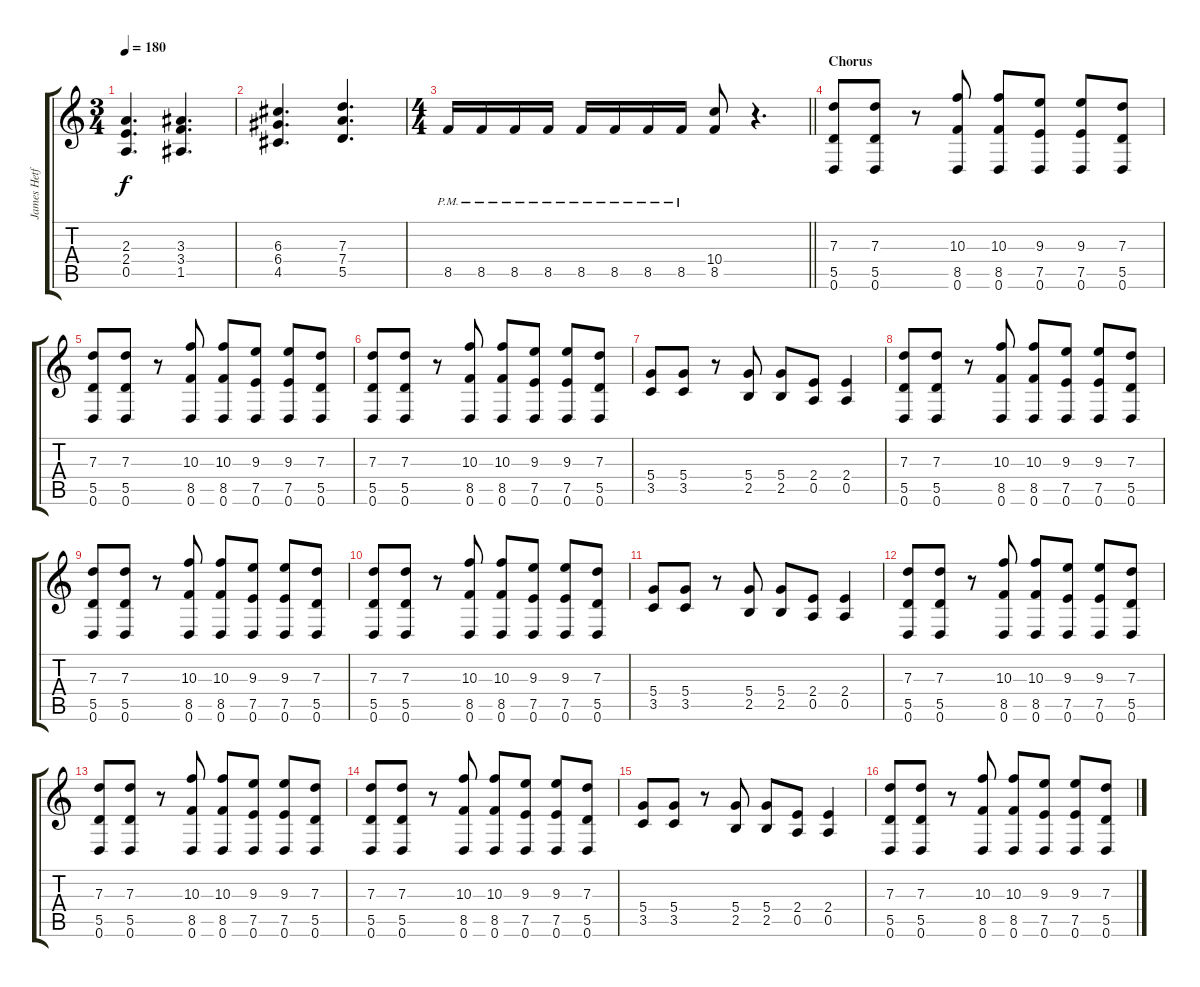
\track ("James Hetfield Guitar" "James Hetf") {instrument distortionguitar}
\staff {score tabs}
\tuning (E4 B3 G3 D3 A2 D2) {hide}
\ts (3 4)
\tempo 180
\clef g2
\ks c
(2.3 2.4 0.5).4{d dy f} (3.3 3.4 1.5).4{d} |
(6.3 6.4 4.5).4{d} (7.3 7.4 5.5).4{d} |
\ts (4 4)
\barLineRight lightlight
8.5{pm}.16 8.5{pm}.16 8.5{pm}.16 8.5{pm}.16 8.5{pm}.16 8.5{pm}.16 8.5{pm}.16 8.5{pm}.16 (10.4 8.5).8 r.4{d} |
\section ("" "Chorus")
(7.3 5.5 0.6).8 (7.3 5.5 0.6).8 r.8 (10.3 8.5 0.6).8 (10.3 8.5 0.6).8 (9.3 7.5 0.6).8 (9.3 7.5 0.6).8 (7.3 5.5 0.6).8 |
(7.3 5.5 0.6).8 (7.3 5.5 0.6).8 r.8 (10.3 8.5 0.6).8 (10.3 8.5 0.6).8 (9.3 7.5 0.6).8 (9.3 7.5 0.6).8 (7.3 5.5 0.6).8 |
(7.3 5.5 0.6).8 (7.3 5.5 0.6).8 r.8 (10.3 8.5 0.6).8 (10.3 8.5 0.6).8 (9.3 7.5 0.6).8 (9.3 7.5 0.6).8 (7.3 5.5 0.6).8 |
(5.4 3.5).8 (5.4 3.5).8 r.8 (5.4 2.5).8 (5.4 2.5).8 (2.4 0.5).8 (2.4 0.5).4 |
(7.3 5.5 0.6).8 (7.3 5.5 0.6).8 r.8 (10.3 8.5 0.6).8 (10.3 8.5 0.6).8 (9.3 7.5 0.6).8 (9.3 7.5 0.6).8 (7.3 5.5 0.6).8 |
(7.3 5.5 0.6).8 (7.3 5.5 0.6).8 r.8 (10.3 8.5 0.6).8 (10.3 8.5 0.6).8 (9.3 7.5 0.6).8 (9.3 7.5 0.6).8 (7.3 5.5 0.6).8 |
(7.3 5.5 0.6).8 (7.3 5.5 0.6).8 r.8 (10.3 8.5 0.6).8 (10.3 8.5 0.6).8 (9.3 7.5 0.6).8 (9.3 7.5 0.6).8 (7.3 5.5 0.6).8 |
(5.4 3.5).8 (5.4 3.5).8 r.8 (5.4 2.5).8 (5.4 2.5).8 (2.4 0.5).8 (2.4 0.5).4 |
(7.3 5.5 0.6).8 (7.3 5.5 0.6).8 r.8 (10.3 8.5 0.6).8 (10.3 8.5 0.6).8 (9.3 7.5 0.6).8 (9.3 7.5 0.6).8 (7.3 5.5 0.6).8 |
(7.3 5.5 0.6).8 (7.3 5.5 0.6).8 r.8 (10.3 8.5 0.6).8 (10.3 8.5 0.6).8 (9.3 7.5 0.6).8 (9.3 7.5 0.6).8 (7.3 5.5 0.6).8 |
(7.3 5.5 0.6).8 (7.3 5.5 0.6).8 r.8 (10.3 8.5 0.6).8 (10.3 8.5 0.6).8 (9.3 7.5 0.6).8 (9.3 7.5 0.6).8 (7.3 5.5 0.6).8 |
(5.4 3.5).8 (5.4 3.5).8 r.8 (5.4 2.5).8 (5.4 2.5).8 (2.4 0.5).8 (2.4 0.5).4 |
(7.3 5.5 0.6).8 (7.3 5.5 0.6).8 r.8 (10.3 8.5 0.6).8 (10.3 8.5 0.6).8 (9.3 7.5 0.6).8 (9.3 7.5 0.6).8 (7.3 5.5 0.6).8
